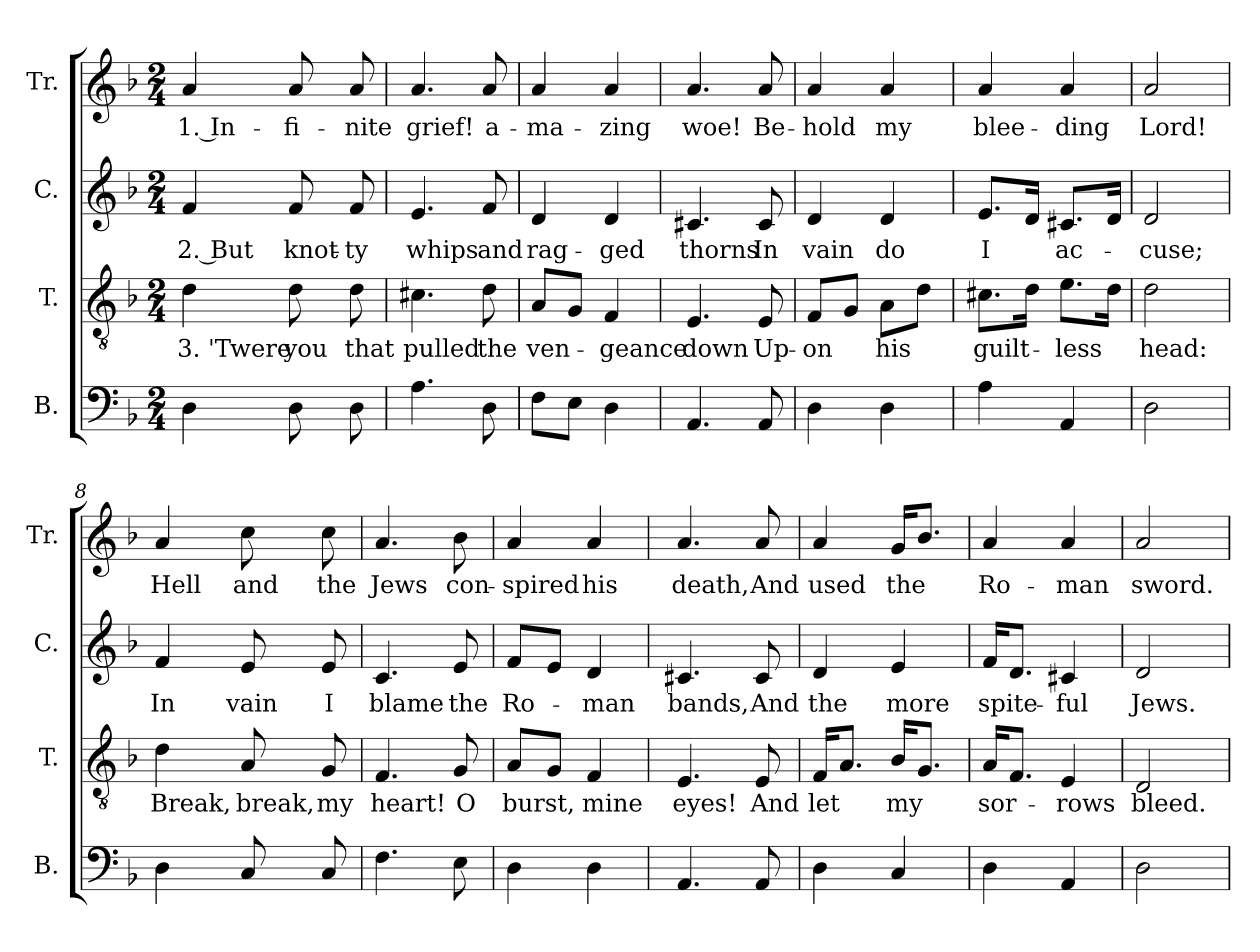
**kern	**kern	**text	**kern	**text	**kern	**text
*part4	*part3	*part3	*part2	*part2	*part1	*part1
*staff4	*staff3	*staff3	*staff2	*staff2	*staff1	*staff1
*I"B.	*I"T.	*	*I"C.	*	*I"Tr.	*
*I'B.	*I'T.	*	*I'C.	*	*I'Tr.	*
*clefF4	*clefGv2	*	*clefG2	*	*clefG2	*
*k[b-]	*k[b-]	*	*k[b-]	*	*k[b-]	*
*M2/4	*M2/4	*	*M2/4	*	*M2/4	*
*MM90	*MM90	*	*MM90	*	*MM90	*
=1	=1	=1	=1	=1	=1	=1
4D\	4d\	3. 'Twere	4f/	2. But	4a/	1. In-
8D\	8d\	you	8f/	knot-	8a/	-fi-
8D\	8d\	that	8f/	-ty	8a/	-nite
=2	=2	=2	=2	=2	=2	=2
4.A\	4.c#X\	pulled	4.e/	whips	4.a/	grief!
8D\	8d\	the	8f/	and	8a/	a-
=3	=3	=3	=3	=3	=3	=3
8F\L	8A/L	ven-	4d/	rag-	4a/	-ma-
8E\J	8G/J	.	.	.	.	.
4D\	4F/	-geance	4d/	-ged	4a/	-zing
=4	=4	=4	=4	=4	=4	=4
4.AA/	4.E/	down	4.c#X/	thorns	4.a/	woe!
8AA/	8E/	Up-	8c#/	In	8a/	Be-
=5	=5	=5	=5	=5	=5	=5
4D\	8F/L	-on	4d/	vain	4a/	-hold
.	8G/J	.	.	.	.	.
4D\	8A\L	his	4d/	do	4a/	my
.	8d\J	.	.	.	.	.
=6	=6	=6	=6	=6	=6	=6
4A\	8.c#X\L	guilt-	8.e/L	I	4a/	blee-
.	16d\Jk	.	16d/Jk	.	.	.
4AA/	8.e\L	-less	8.c#X/L	ac-	4a/	-ding
.	16d\Jk	.	16d/Jk	.	.	.
=7	=7	=7	=7	=7	=7	=7
2D\	2d\	head:	2d/	-cuse;	2a/	Lord!
=8	=8	=8	=8	=8	=8	=8
4D\	4d\	Break,	4f/	In	4a/	Hell
8C/	8A/	break,	8e/	vain	8cc\	and
8C/	8G/	my	8e/	I	8cc\	the
=9	=9	=9	=9	=9	=9	=9
4.F\	4.F/	heart!	4.c/	blame	4.a/	Jews
8E\	8G/	O	8e/	the	8b-\	con-
!!LO:LB:g=z
=10	=10	=10	=10	=10	=10	=10
4D\	8A/L	burst,	8f/L	Ro-	4a/	-spired
.	8G/J	.	8e/J	.	.	.
4D\	4F/	mine	4d/	-man	4a/	his
=11	=11	=11	=11	=11	=11	=11
4.AA/	4.E/	eyes!	4.c#X/	bands,	4.a/	death,
8AA/	8E/	And	8c#/	And	8a/	And
=12	=12	=12	=12	=12	=12	=12
4D\	16F/KL	let	4d/	the	4a/	used
.	8.A/J	.	.	.	.	.
4C/	16B-/KL	my	4e/	more	16g/KL	the
.	8.G/J	.	.	.	8.b-/J	.
=13	=13	=13	=13	=13	=13	=13
4D\	16A/KL	sor-	16f/KL	spite-	4a/	Ro-
.	8.F/J	.	8.d/J	.	.	.
4AA/	4E/	-rows	4c#X/	-ful	4a/	-man
=14	=14	=14	=14	=14	=14	=14
2D\	2D/	bleed.	2d/	Jews.	2a/	sword.
=	=	=	=	=	=	=
*-	*-	*-	*-	*-	*-	*-
